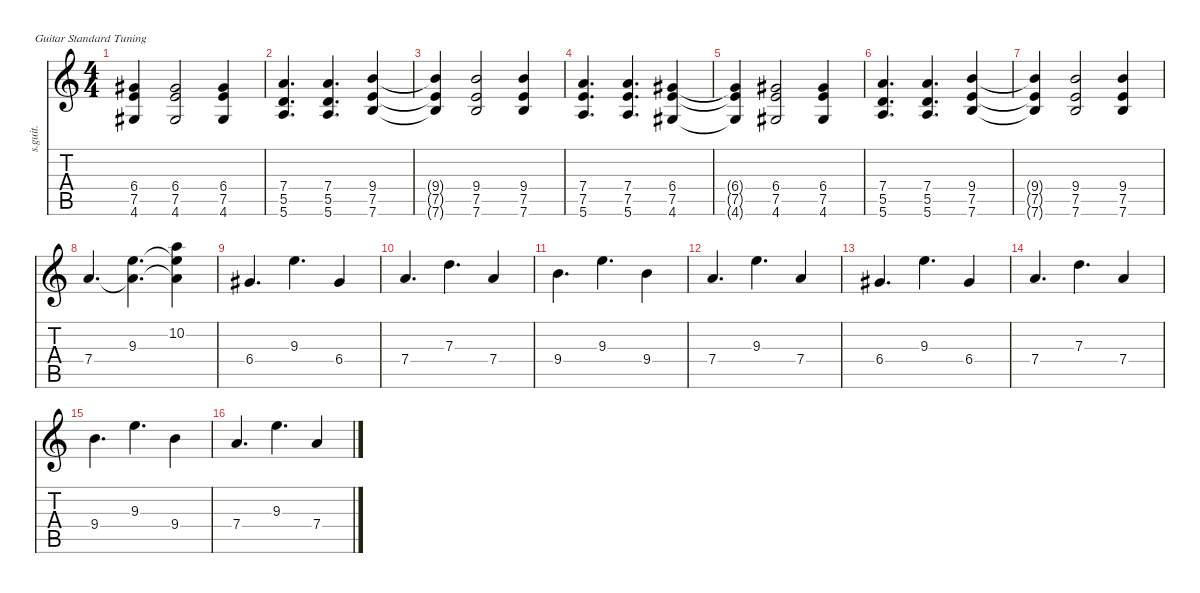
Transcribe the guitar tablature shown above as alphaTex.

\defaultSystemsLayout 4
\hideDynamics
\bracketExtendMode nobrackets
\track ("" "s.guit.") {instrument distortionguitar}
\staff {score tabs}
\tuning (E4 B3 G3 D3 A2 E2)
\ts (4 4)
\tempo (190 hide)
\clef g2
\ks c
(6.4{t acc #} 7.5{t} 4.6{t acc #}).4{dy f} (6.4{acc #} 7.5 4.6{acc #}).2 (6.4{acc #} 7.5 4.6{acc #}).4 |
(7.4 5.5 5.6).4{d} (7.4 5.5 5.6).4{d} (9.4 7.5 7.6).4 |
(9.4{t} 7.5{t} 7.6{t}).4 (9.4 7.5 7.6).2 (9.4 7.5 7.6).4 |
(7.4 7.5 5.6).4{d} (7.4 7.5 5.6).4{d} (6.4{acc #} 7.5 4.6{acc #}).4 |
(6.4{t acc #} 7.5{t} 4.6{t acc #}).4 (6.4{acc #} 7.5 4.6{acc #}).2 (6.4{acc #} 7.5 4.6{acc #}).4 |
(7.4 5.5 5.6).4{d} (7.4 5.5 5.6).4{d} (9.4 7.5 7.6).4 |
(9.4{t} 7.5{t} 7.6{t}).4 (9.4 7.5 7.6).2 (9.4 7.5 7.6).4 |
7.4.4{d} (9.3 7.4{t}).4{d} (10.2 9.3{t} 7.4{t}).4 |
6.4{acc #}.4{d} 9.3.4{d} 6.4{acc #}.4 |
7.4.4{d} 7.3.4{d} 7.4.4 |
9.4.4{d} 9.3.4{d} 9.4.4 |
7.4.4{d} 9.3.4{d} 7.4.4 |
6.4{acc #}.4{d} 9.3.4{d} 6.4{acc #}.4 |
7.4.4{d} 7.3.4{d} 7.4.4 |
9.4.4{d} 9.3.4{d} 9.4.4 |
7.4.4{d} 9.3.4{d} 7.4.4
